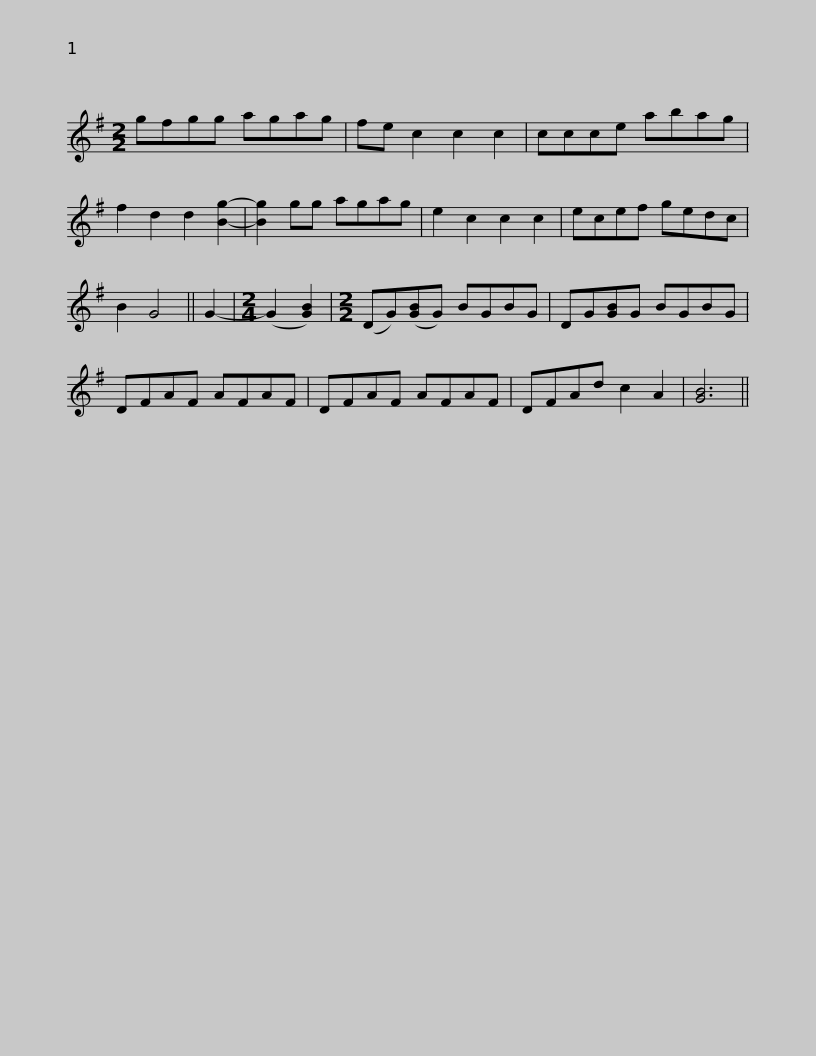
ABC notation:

X:1
L:1/8
M:2/2
I:linebreak $
K:G
V:1 treble
V:1
 gfgg agag | fe c2 c2 c2 | ccce abag | f2 d2 d2 [Bg]2- | [Bg]2 gg agag | %5
 e2 c2 c2 c2 |$ ecef gedc | B2 G4 || G2- |[M:2/4] (G2 [GB]2) | %10
[M:2/2] (DG)([GB]G) BGBG | DG[GB]G BGBG | DFAF AFAF |$ DFAF AFAF | DFAd c2 A2 | %15
 [GB]6 || %16
